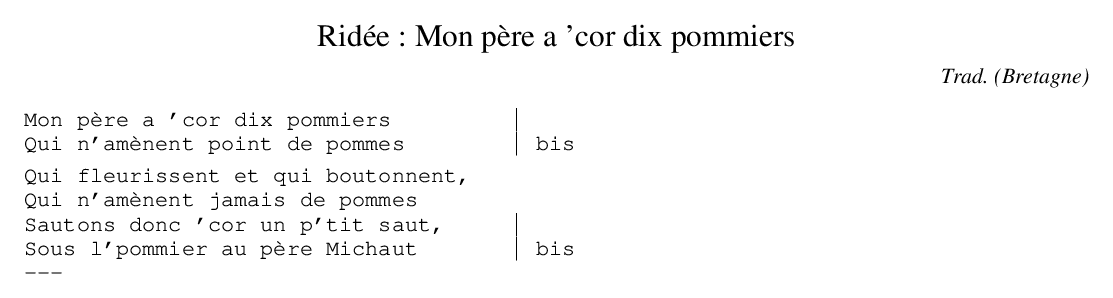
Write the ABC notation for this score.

X:1
T:Ridée : Mon père a 'cor dix pommiers
C:Trad.
O:Bretagne
M:4/4
L:1/8
Q:1/4=130
K:C
%%textfont Courier 14
%%begintext

Mon père a 'cor dix pommiers         |
Qui n'amènent point de pommes        | bis

Qui fleurissent et qui boutonnent,
Qui n'amènent jamais de pommes
%rm
Sautons donc 'cor un p'tit saut,     |
Sous l'pommier au père Michaut       | bis
---
